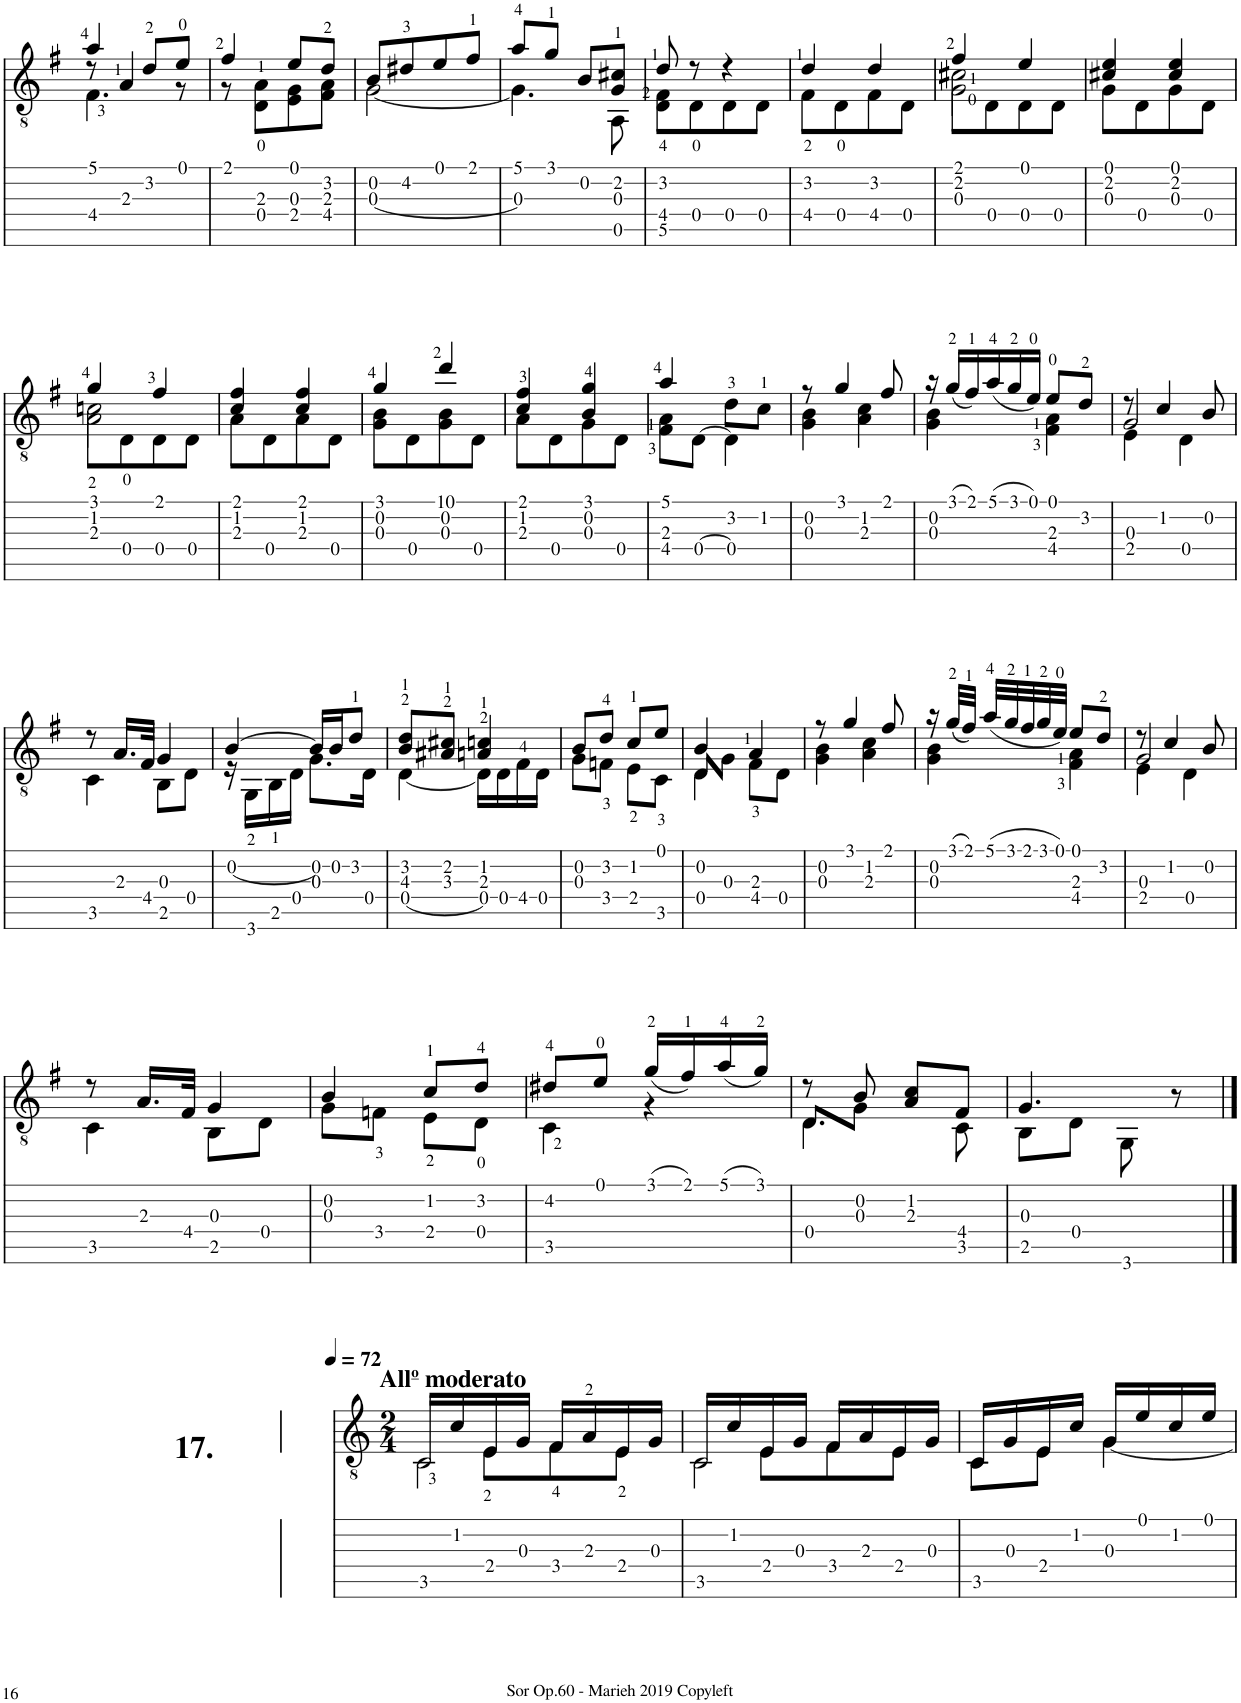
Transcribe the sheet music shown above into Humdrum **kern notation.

**kern	**kern
*part2	*part1
*staff2	*staff1
*I"Guitare classique (Tablature)	*I"Classical Guitar
!!LO:PB:g=z
*	*clefGv2
*k[f#]	*k[f#]
*M2/4	*M2/4
=26	=26
*^	*^
*	*^	*	*^
4a	8r	4.F#	4a/	8r	4.F#\
.	4A	.	.	4A/	.
8dL	.	.	8d/L	.	.
8eJ	8r	8ryy	8e/J	8r	8ryy
*	*v	*v	*	*	*
*	*	*	*v	*v
=27	=27	=27	=27
4f#	8r	4f#/	8r
.	8D> 8A>	.	8D\> 8A\>L
8eL	8E\ 8G\L	8e/L	8E\ 8G\
8dJ	8F#\ 8A\J	8d/J	8F#\ 8A\J
=28	=28	=28	=28
8BL	[2G	8B/L	[2G\
8d#XJ	.	8d#X/	.
8eL	.	8e/	.
8f#J	.	8f#/J	.
=29	=29	=29	=29
8aL	4.G]	8a/L	4.G\]
8gJ	.	8g/J	.
8BL	.	8B/L	.
8G\ 8c#X\J	8AA	8G/ 8c#X/J	8AA\
=30	=30	=30	=30
8d	8D\ 8F#\L	8d/	8D\ 8F#\L
8r	8DJ	8r	8D\
4r	8DL	4r	8D\
.	8DJ	.	8D\J
=31	=31	=31	=31
4d	8F#L	4d/	8F#\L
.	8DJ	.	8D\
4d	8F#L	4d/	8F#\
.	8DJ	.	8D\J
=32	=32	=32	=32
*	*^	*	*^
4f#	2G 2c#X	8GL	4f#/	2G\ 2c#X\	8G\L
.	.	8DJ	.	.	8D\
4e	.	8DL	4e/	.	8D\
.	.	8DJ	.	.	8D\J
*	*v	*v	*	*	*
*	*	*	*v	*v
=33	=33	=33	=33
4c#X 4e	8GL	4c#X/ 4e/	8G\L
.	8DJ	.	8D\
4c# 4e	8GL	4c#/ 4e/	8G\
.	8DJ	.	8D\J
!!LO:LB:g=z
=34	=34	=34	=34
*	*^	*	*^
4g	2A 2cn	8AL	4g/	2A\ 2cn\	8A\L
.	.	8DJ	.	.	8D\
4f#	.	8DL	4f#/	.	8D\
.	.	8DJ	.	.	8D\J
*	*v	*v	*	*	*
*	*	*	*v	*v
=35	=35	=35	=35
4c 4f#	8AL	4c/ 4f#/	8A\L
.	8DJ	.	8D\
4c 4f#	8AL	4c/ 4f#/	8A\
.	8DJ	.	8D\J
=36	=36	=36	=36
4g	8G\ 8B\L	4g/	8G\ 8B\L
.	8DJ	.	8D\
4dd	8G\ 8B\L	4dd/	8G\ 8B\
.	8DJ	.	8D\J
=37	=37	=37	=37
4c 4f#	8AL	4c/ 4f#/	8A\L
.	8DJ	.	8D\
4B 4g	8GL	4B/ 4g/	8G\
.	8DJ	.	8D\J
=38	=38	=38	=38
4a	8F#\ 8A\L	4a/	8F#\ 8A\L
.	[>8DJ	.	[>8D\J
8dL	4D]	8d>\L	4D\]
8cJ	.	8c>\J	.
=39	=39	=39	=39
8r	4G 4B	8r	4G\ 4B\
4g	.	4g/	.
.	4A 4c	.	4A\ 4c\
8f#	.	8f#/	.
=40	=40	=40	=40
*Xbrackettup	*	*	*
24r	4G 4B	24r	4G\ 4B\
(>24gLL	.	(<24g/LL	.
24f#J)	.	24f#/)	.
(>24aL	.	(<24a/	.
24g	.	24g/	.
24eJJ)	.	24e/JJ)	.
8eL	4F# 4A	8e/L	4F#\ 4A\
8dJ	.	8d/J	.
=41	=41	=41	=41
*	*^	*	*^
8r	2G	4E	8r	2G/	4E\
4c	.	.	4c/	.	.
.	.	4D	.	.	4D\
8B	.	.	8B/	.	.
*	*v	*v	*	*	*
*	*	*	*v	*v
!!LO:LB:g=z
=42	=42	=42	=42
8r	4C	8r	4C\
16.ALL	.	16.A/LL	.
32F#JJk	.	32F#/JJk	.
4G	8BBL	4G/	8BB\L
.	8DJ	.	8D\J
=43	=43	=43	=43
[4B	16r	[4B/	16r
.	16GGLL	.	16GG\LL
.	16BB	.	16BB\
.	16DJJ	.	16D\JJ
16BLL]	8.GL	16B/LL]	8.G\L
16BJ	.	16B/J	.
8dJ	.	8d/J	.
.	16DJk	.	16D\Jk
=44	=44	=44	=44
8B\ 8d\L	[4D	8B/ 8d/L	[4D\
8A#X\ 8c#X\J	.	8A#X/ 8c#X/J	.
4An 4cn	16DLL]	4An/ 4cn/	16D\LL]
.	16DJ	.	16D\
.	16F#>L	.	16F#>\
.	16DJJ	.	16D\JJ
=45	=45	=45	=45
8BL	8GL	8B/L	8G\L
8dJ	8FnJ	8d/J	8Fn\J
8cL	8EL	8c/L	8E\L
8eJ	8CJ	8e/J	8C\J
=46	=46	=46	=46
*	*^	*	*^
4B	8DL	4D	4B/	8D/L	4D\
.	8GJ	.	.	8G\J	.
4A	8F#L	4ryy	4A/	8F#\L	4ryy
.	8DJ	.	.	8D\J	.
*	*v	*v	*	*	*
*	*	*	*v	*v
=47	=47	=47	=47
8r	4G 4B	8r	4G\ 4B\
4g	.	4g/	.
.	4A 4c	.	4A\ 4c\
8f#	.	8f#/	.
=48	=48	=48	=48
18r	4G 4B	18r	4G\ 4B\
(>36gLLL	.	(<36g/LLL	.
36f#)	.	36f#/JJJ)	.
(>36aJJ	.	(<36a/LLL	.
36gLL	.	36g/	.
36f#	.	36f#/	.
36g	.	36g/	.
36eJJJ)	.	36e/JJJ)	.
8eL	4F# 4A	8e/L	4F#\ 4A\
8dJ	.	8d/J	.
=49	=49	=49	=49
*	*^	*	*^
8r	4E	2G	8r	4E\	2G/
4c	.	.	4c/	.	.
.	4D	.	.	4D\	.
8B	.	.	8B/	.	.
*	*v	*v	*	*	*
*	*	*	*v	*v
!!LO:LB:g=z
=50	=50	=50	=50
8r	4C	8r	4C\
16.ALL	.	16.A/LL	.
32F#JJk	.	32F#/JJk	.
4G	8BBL	4G/	8BB\L
.	8DJ	.	8D\J
=51	=51	=51	=51
4B	8GL	4B/	8G\L
.	8FnJ	.	8Fn\J
8cL	8EL	8c/L	8E\L
8dJ	8DJ	8d/J	8D\J
=52	=52	=52	=52
8d#XL	4C	8d#X/L	4C\
8eJ	.	8e/J	.
(>16gLL	4r	(<16g/LL	4r
16f#J)	.	16f#/)	.
(>16aL	.	(<16a/	.
16gJJ)	.	16g/JJ)	.
=53	=53	=53	=53
*	*^	*	*^
8r	8DL	4.D	8r	8D/L	4.D\
8B	8GJ	.	8B/	8G\J	.
8A\ 8c\L	8ryy	.	8A/ 8c/L	8ryy	.
8F#J	8CJ	8ryy	8F#/J	8C\	8ryy
*	*v	*v	*	*	*
*	*	*	*v	*v
=54	=54	=54	=54
4.G	8BB	4.G/	8BB\L
.	8DL	.	8D\J
.	8GGJ	.	8GG\
8r	8ryy	8r	8ryy
*v	*v	*	*
*	*v	*v
!!LO:LB:g=z
==1	==1
*stria6	*
*k[]	*k[]
*M2/4	*M2/4
2r	2r
=2	=2
2r	2r
=3	=3
*M2/4	*M2/4
*	*MM72
*^	*^
*	*^	*	*^
!	!	!	!LO:TX:a:B:t=All	!	!
!	!	!	!LO:TX:a:t=o	!	!
!	!	!	!LO:TX:a:t=moderato	!	!
!	!	!	!LO:TX:a:B:t=17.	!	!
16CLL	8ryy	2C	16C/LL	8ryy	2C\
16cJ	.	.	16c/	.	.
16EL	8r	.	16E/	8E\L	.
16GJJ	.	.	16G/JJ	.	.
16FLL	8r	.	16F/LL	8F\	.
16AJ	.	.	16A/	.	.
16EL	8r	.	16E/	8E\J	.
16GJJ	.	.	16G/JJ	.	.
=4	=4	=4	=4	=4	=4
16CLL	8ryy	2C	16C/LL	8ryy	2C\
16cJ	.	.	16c/	.	.
16EL	8r	.	16E/	8E\L	.
16GJJ	.	.	16G/JJ	.	.
16FLL	8r	.	16F/LL	8F\	.
16AJ	.	.	16A/	.	.
16EL	8r	.	16E/	8E\J	.
16GJJ	.	.	16G/JJ	.	.
*	*v	*v	*	*	*
*	*	*	*v	*v
=5	=5	=5	=5
16CLL	8r	16C/LL	8C\L
16GJ	.	16G/	.
16EL	8r	16E/	8E\J
16cJJ	.	16c/JJ	.
16GLL	4r	16G/LL	[4G\
16eJ	.	16e/	.
16cL	.	16c/	.
16eJJ	.	16e/JJ	.
*v	*v	*	*
*	*v	*v
=	=
*-	*-
